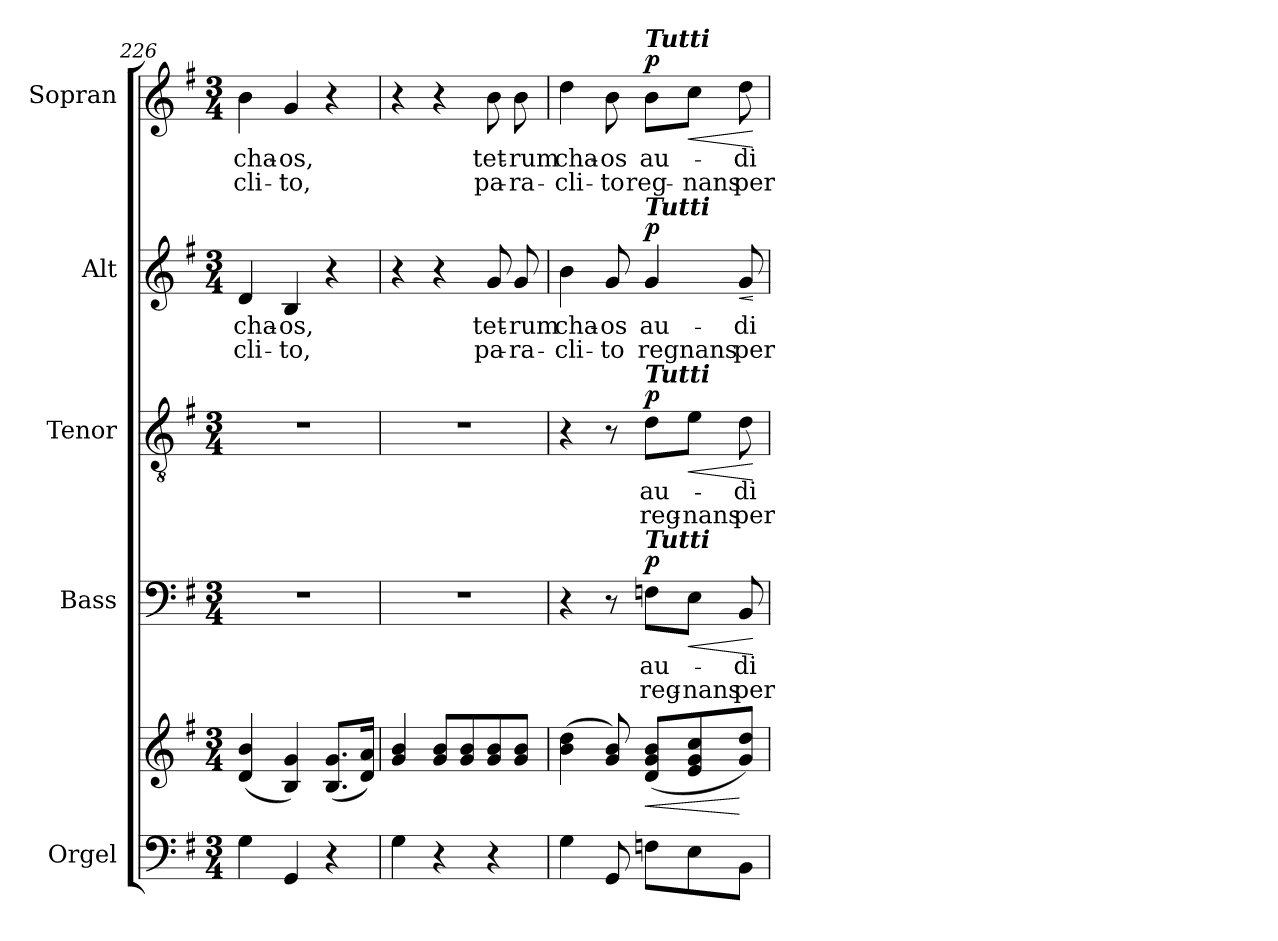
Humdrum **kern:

**kern	**kern	**dynam	**kern	**text	**text	**dynam	**kern	**text	**text	**dynam	**kern	**text	**text	**dynam	**kern	**text	**text	**dynam
*part5	*part5	*part5	*part4	*part4	*part4	*part4	*part3	*part3	*part3	*part3	*part2	*part2	*part2	*part2	*part1	*part1	*part1	*part1
*staff6	*staff5	*staff5/6	*staff4	*staff4	*staff4	*staff4	*staff3	*staff3	*staff3	*staff3	*staff2	*staff2	*staff2	*staff2	*staff1	*staff1	*staff1	*staff1
*I"Orgel	*	*	*I"Bass	*	*	*	*I"Tenor	*	*	*	*I"Alt	*	*	*	*I"Sopran	*	*	*
*I'Org.	*	*	*I'B.	*	*	*	*I'T.	*	*	*	*I'A.	*	*	*	*I'S.	*	*	*
*clefF4	*clefG2	*	*clefF4	*	*	*	*clefGv2	*	*	*	*clefG2	*	*	*	*clefG2	*	*	*
*k[f#]	*k[f#]	*	*k[f#]	*	*	*	*k[f#]	*	*	*	*k[f#]	*	*	*	*k[f#]	*	*	*
*G:	*G:	*	*G:	*	*	*	*G:	*	*	*	*G:	*	*	*	*G:	*	*	*
*M3/4	*M3/4	*	*M3/4	*	*	*	*M3/4	*	*	*	*M3/4	*	*	*	*M3/4	*	*	*
=226	=226	=226	=226	=226	=226	=226	=226	=226	=226	=226	=226	=226	=226	=226	=226	=226	=226	=226
!	!	!	!	!	!	!	!	!	!	!	!	!LO:LY:b	!LO:LY:b	!	!	!LO:LY:b	!LO:LY:b	!
4G\	(<4d/ 4b/	.	2.r	.	.	.	2.r	.	.	.	4d/	cha-	-cli-	.	4b\	cha-	-cli-	.
!	!	!	!	!	!	!	!	!	!	!	!	!LO:LY:b	!LO:LY:b	!	!	!LO:LY:b	!LO:LY:b	!
4GG/	4B/ 4g/)	.	.	.	.	.	.	.	.	.	4B/	-os,	-to,	.	4g/	-os,	-to,	.
4r	(<8.B/ 8.g/L	.	.	.	.	.	.	.	.	.	4r	.	.	.	4r	.	.	.
.	16d/ 16a/Jk)	.	.	.	.	.	.	.	.	.	.	.	.	.	.	.	.	.
=227	=227	=227	=227	=227	=227	=227	=227	=227	=227	=227	=227	=227	=227	=227	=227	=227	=227	=227
4G\	4g/ 4b/	.	2.r	.	.	.	2.r	.	.	.	4r	.	.	.	4r	.	.	.
4r	8g/ 8b/L	.	.	.	.	.	.	.	.	.	4r	.	.	.	4r	.	.	.
.	8g/ 8b/	.	.	.	.	.	.	.	.	.	.	.	.	.	.	.	.	.
!	!	!	!	!	!	!	!	!	!	!	!	!LO:LY:b	!LO:LY:b	!	!	!LO:LY:b	!LO:LY:b	!
4r	8g/ 8b/	.	.	.	.	.	.	.	.	.	8g/	tet-	pa-	.	8b\	tet-	pa-	.
!	!	!	!	!	!	!	!	!	!	!	!	!LO:LY:b	!LO:LY:b	!	!	!LO:LY:b	!LO:LY:b	!
.	8g/ 8b/J	.	.	.	.	.	.	.	.	.	8g/	-rum	-ra-	.	8b\	-rum	-ra-	.
=228	=228	=228	=228	=228	=228	=228	=228	=228	=228	=228	=228	=228	=228	=228	=228	=228	=228	=228
!	!	!	!	!	!	!	!	!	!	!	!	!LO:LY:b	!LO:LY:b	!	!	!LO:LY:b	!LO:LY:b	!
4G\	(>4b\ 4dd\	.	4r	.	.	.	4r	.	.	.	4b\	cha-	-cli-	.	4dd\	cha-	-cli-	.
!	!	!	!	!	!	!	!	!	!	!	!	!LO:LY:b	!LO:LY:b	!	!	!LO:LY:b	!LO:LY:b	!
8GG/	8g/ 8b/)	.	8r	.	.	.	8r	.	.	.	8g/	-os	-to	.	8b\	-os	-to	.
!	!	!	!	!	!	!	!	!	!	!	!	!	!	!	!LO:TX:a:Bi:t=Tutti	!	!	!
!	!	!	!	!	!	!	!	!	!	!	!LO:TX:a:Bi:t=Tutti	!	!	!	!	!	!	!
!	!	!	!	!	!	!	!LO:TX:a:Bi:t=Tutti	!	!	!	!	!	!	!	!	!	!	!
!	!	!	!LO:TX:a:Bi:t=Tutti	!	!	!	!	!	!	!	!	!	!	!	!	!	!	!
!	!	!LO:HP:b	!	!LO:LY:b	!LO:LY:b	!LO:DY:a	!	!LO:LY:b	!LO:LY:b	!LO:DY:a	!	!LO:LY:b	!LO:LY:b	!LO:DY:a	!	!LO:LY:b	!LO:LY:b	!LO:DY:a
8Fn\L	(<8d/ 8g/ 8b/L	<	8Fn\L	au-	reg-	p	8d\L	au-	reg-	p	4g/	au-	regnans	p	8b\L	au-	reg-	p
!	!	!	!	!	!LO:LY:b	!LO:HP:b	!	!	!LO:LY:b	!LO:HP:b	!	!	!	!	!	!	!LO:LY:b	!LO:HP:b
8E\	8e/ 8g/ 8cc/	.	8E\J	.	-nans	<	8e\J	.	-nans	<	.	.	.	.	8cc\J	.	-nans	<
!	!	!	!	!LO:LY:b	!LO:LY:b	!	!	!LO:LY:b	!LO:LY:b	!	!	!LO:LY:b	!LO:LY:b	!LO:HP:b	!	!LO:LY:b	!LO:LY:b	!
8BB\J	8g/ 8dd/J)	[	8BB/	-di	per	.	8d\	-di	per	.	8g/	-di	per	<	8dd\	-di	per	.
.	.	.	.	.	.	[	.	.	.	[	.	.	.	[	.	.	.	[
=	=	=	=	=	=	=	=	=	=	=	=	=	=	=	=	=	=	=
*-	*-	*-	*-	*-	*-	*-	*-	*-	*-	*-	*-	*-	*-	*-	*-	*-	*-	*-
